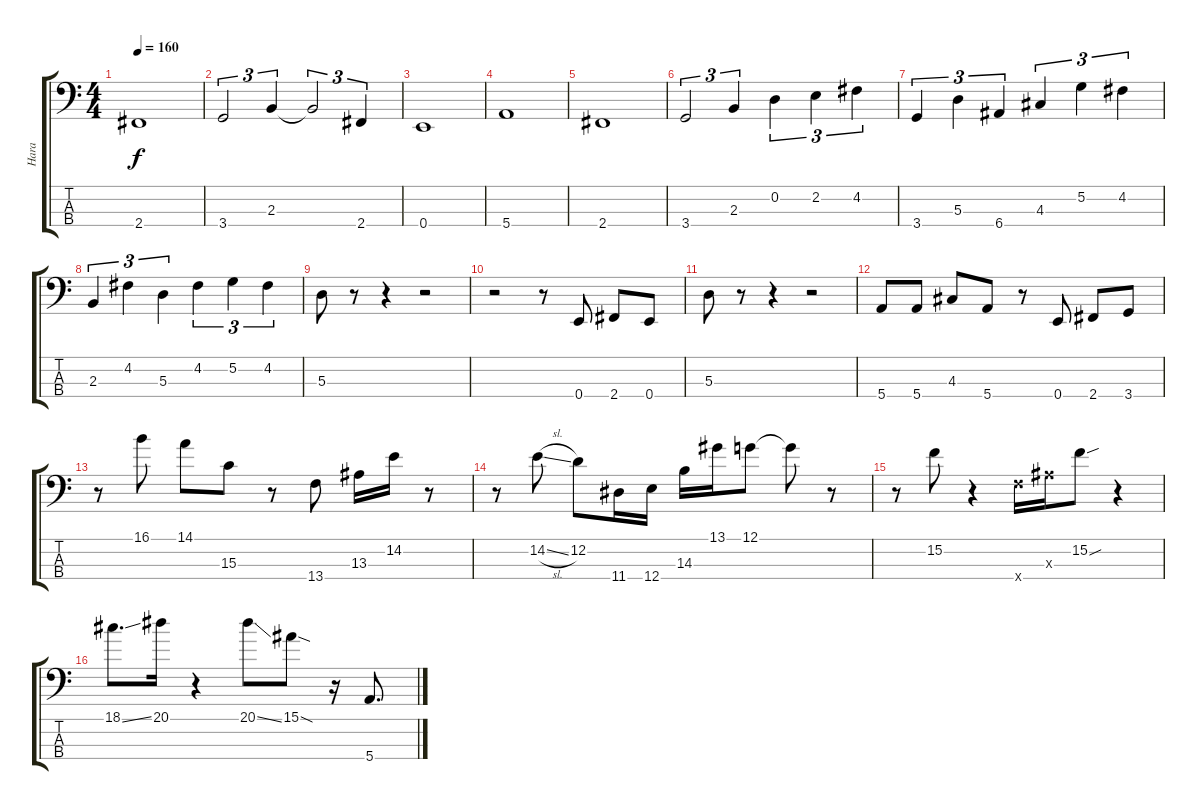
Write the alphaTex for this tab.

\track ("Hara" "Hara") {instrument electricbasspick}
\staff {score tabs}
\tuning (G2 D2 A1 E1) {hide}
\ts (4 4)
\tempo 160
\clef f4
\ks c
2.4.1{dy f} |
3.4.2{tu (3 2)} 2.3.4{tu (3 2)} 2.3{t}.2{tu (3 2)} 2.4.4{tu (3 2)} |
0.4.1 |
5.4.1 |
2.4.1 |
3.4.2{tu (3 2)} 2.3.4{tu (3 2)} 0.2.4{tu (3 2)} 2.2.4{tu (3 2)} 4.2.4{tu (3 2)} |
3.4.4{tu (3 2)} 5.3.4{tu (3 2)} 6.4.4{tu (3 2)} 4.3.4{tu (3 2)} 5.2.4{tu (3 2)} 4.2.4{tu (3 2)} |
2.3.4{tu (3 2)} 4.2.4{tu (3 2)} 5.3.4{tu (3 2)} 4.2.4{tu (3 2)} 5.2.4{tu (3 2)} 4.2.4{tu (3 2)} |
5.3.8 r.8 r.4 r.2 |
r.2 r.8 0.4.8 2.4.8 0.4.8 |
5.3.8 r.8 r.4 r.2 |
5.4.8 5.4.8 4.3.8 5.4.8 r.8 0.4.8 2.4.8 3.4.8 |
r.8 16.1.8 14.1.8 15.3.8 r.8 13.4.8 13.3.16 14.2.16 r.8 |
r.8 14.2{sl}.8 12.2.8 11.4.16 12.4.16 14.3.16 13.1.16 12.1.8 12.1{t}.8 r.8 |
r.8 15.2.8 r.4 13.4{x}.16 13.3{x}.16 15.2{sou}.8 r.4 |
18.1{ss}.8{d} 20.1.16 r.4 20.1{ss}.8 15.1{sod}.8 r.16 5.4.8{d}
